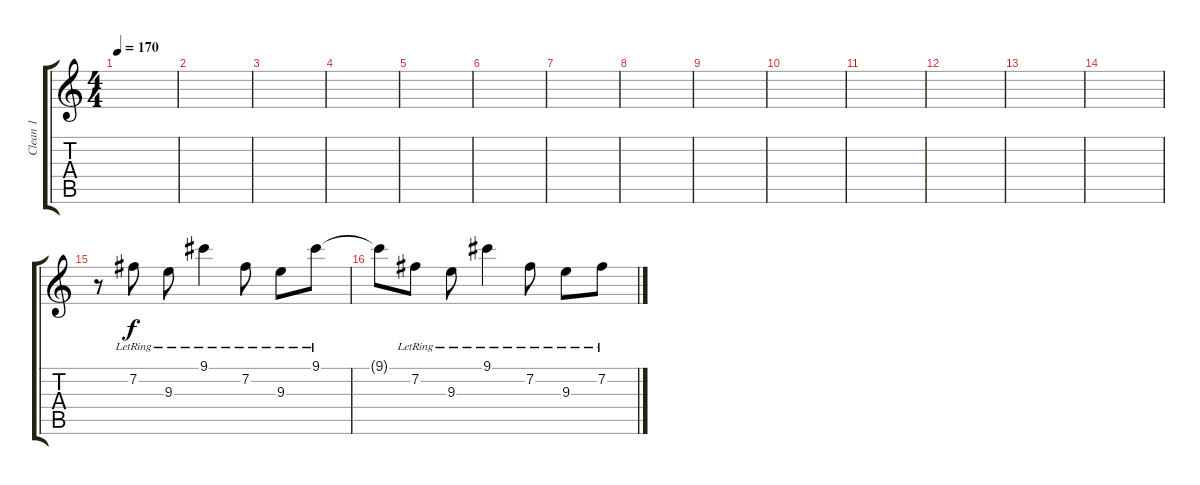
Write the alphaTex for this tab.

\track ("Clean 1" "Clean 1") {instrument electricguitarclean}
\staff {score tabs}
\tuning (E4 B3 G3 D3 A2 D2) {hide}
\ts (4 4)
\tempo 170
\clef g2
\ks c
|
|
|
|
|
|
|
|
|
|
|
|
|
|
r.8 7.2{lr}.8 9.3{lr}.8 9.1{lr}.4 7.2{lr}.8 9.3{lr}.8 9.1{lr}.8 |
9.1{t}.8 7.2{lr}.8 9.3{lr}.8 9.1{lr}.4 7.2{lr}.8 9.3{lr}.8 7.2{lr}.8
